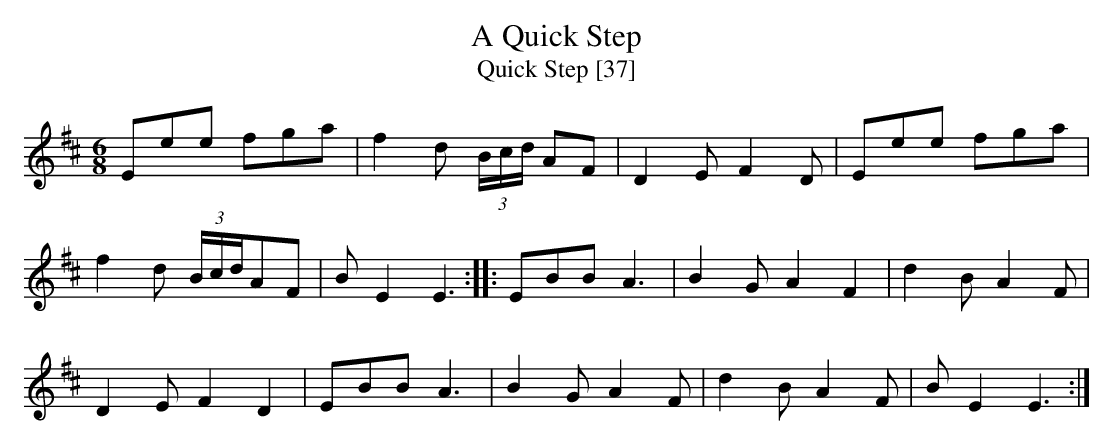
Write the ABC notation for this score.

X:1
T:Quick Step, A
T:Quick Step [37]
M:6/8
L:1/8
K:Edor
Eee fga|f2d (3B/c/d/ AF|D2E F2D|Eee fga|
f2d (3B/c/d/AF|BE2 E3:||:EBB A3|B2G A2F2|d2B A2F|
D2E F2D2|EBB A3|B2G A2F|d2B A2F|BE2 E3:|]
